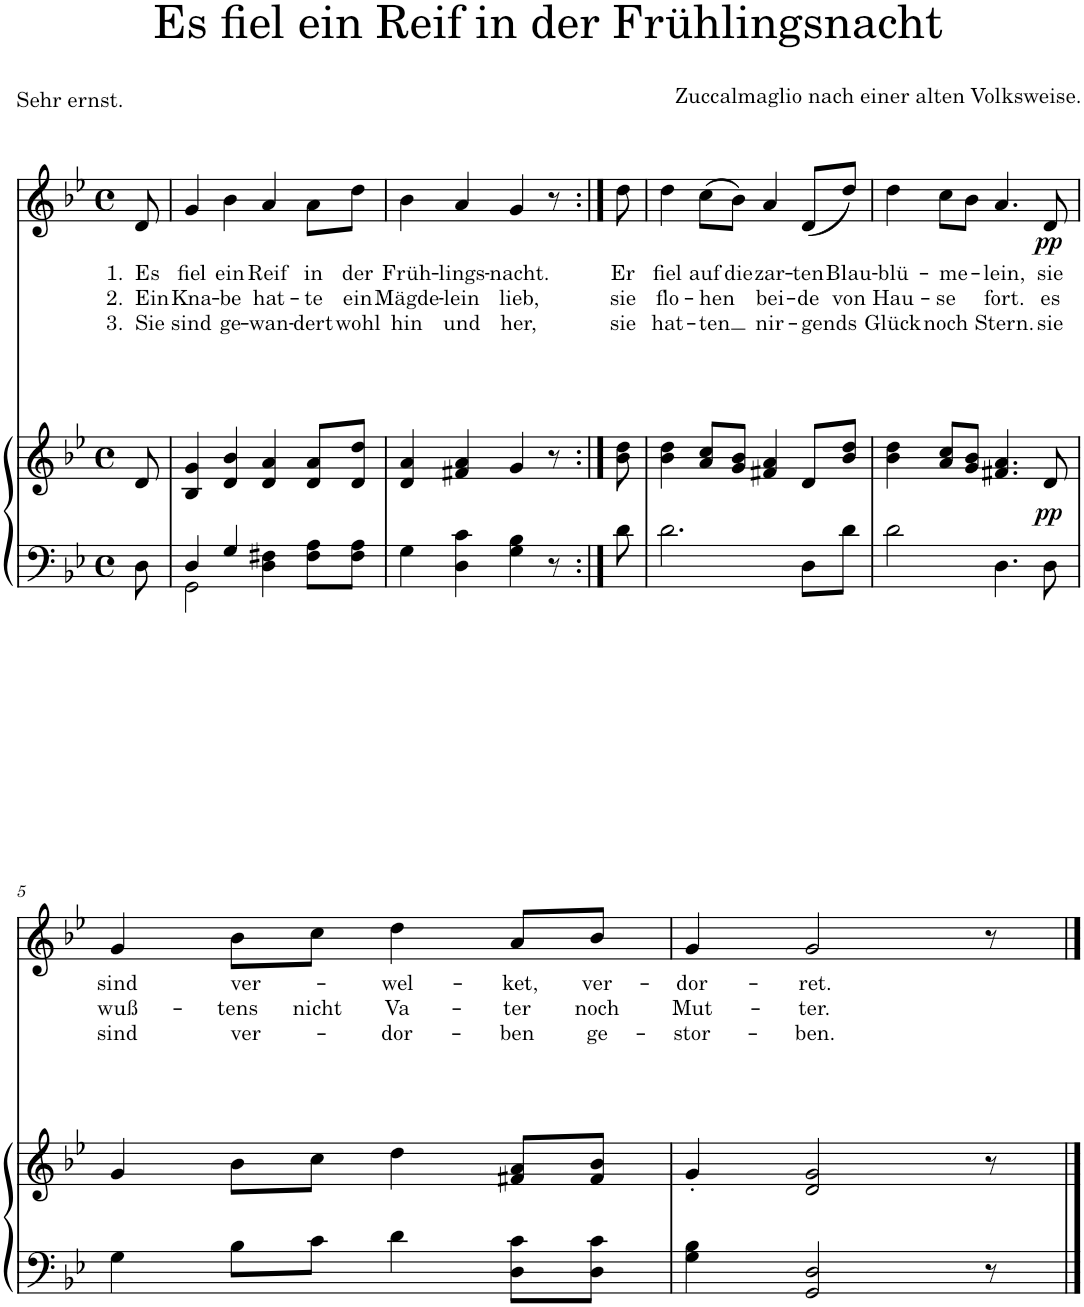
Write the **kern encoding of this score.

**kern	**kern	**dynam	**kern	**text	**text	**text	**dynam
*part2	*part2	*part2	*part1	*part1	*part1	*part1	*part1
*staff3	*staff2	*staff2/3	*staff1	*staff1	*staff1	*staff1	*staff1
*I"Piano	*	*	*I"Voice	*	*	*	*
*I'Pno	*	*	*	*	*	*	*
*clefF4	*clefG2	*	*clefG2	*	*	*	*
*k[b-e-]	*k[b-e-]	*	*k[b-e-]	*	*	*	*
*M4/4	*M4/4	*	*M4/4	*	*	*	*
*met(c)	*met(c)	*	*met(c)	*	*	*	*
=	=	=	=	=	=	=	=
!	!	!	!	!LO:LY:b	!LO:LY:b	!LO:LY:b	!
8D\	8d/	.	8d/	1. Es	2. Ein	3. Sie	.
=1	=1	=1	=1	=1	=1	=1	=1
*^	*	*	*	*	*	*	*
!	!	!	!	!	!LO:LY:b	!LO:LY:b	!LO:LY:b	!
4D/	2GG\	4B-/ 4g/	.	4g/	fiel	Kna-	sind	.
!	!	!	!	!	!LO:LY:b	!LO:LY:b	!LO:LY:b	!
4G/	.	4d/ 4b-/	.	4b-\	ein	-be	ge-	.
!	!	!	!	!	!LO:LY:b	!LO:LY:b	!LO:LY:b	!
4D\ 4F#X\	2ryy	4d/ 4a/	.	4a/	Reif	hat-	-wan-	.
!	!	!	!	!	!LO:LY:b	!LO:LY:b	!LO:LY:b	!
8F#\ 8A\L	.	8d/ 8a/L	.	8a\L	in	-te	-dert	.
!	!	!	!	!	!LO:LY:b	!LO:LY:b	!LO:LY:b	!
8F#\ 8A\J	.	8d/ 8dd/J	.	8dd\J	der	ein	wohl	.
*v	*v	*	*	*	*	*	*	*
==2	==2	=2	=2	=2	=2	=2	=2
!	!	!	!	!LO:LY:b	!LO:LY:b	!LO:LY:b	!
4G\	4d/ 4a/	.	4b-\	Früh-	Mägde-	hin	.
!	!	!	!	!LO:LY:b	!LO:LY:b	!LO:LY:b	!
4D\ 4c\	4f#X/ 4a/	.	4a/	-lings-	-lein	und	.
!	!	!	!	!LO:LY:b	!LO:LY:b	!LO:LY:b	!
4G\ 4B-\	4g/	.	4g/	-nacht.	lieb,	her,	.
8r	8r	.	8r	.	.	.	.
!	!	!	!	!LO:LY:b	!LO:LY:b	!LO:LY:b	!
8d\	8b-\ 8dd\	.	8dd\	Er	sie	sie	.
=3	=3	=3	=3	=3	=3	=3	=3
!	!	!	!	!LO:LY:b	!LO:LY:b	!LO:LY:b	!
2.d\	4b-\ 4dd\	.	4dd\	fiel	flo-	hat-	.
!	!	!	!	!LO:LY:b	!LO:LY:b	!LO:LY:b	!
.	8a/ 8cc/L	.	(8cc\L	auf	-hen	-ten	.
!	!	!	!	!LO:LY:b	!	!	!
.	8g/ 8b-/J	.	8b-\J)	die	.	.	.
!	!	!	!	!LO:LY:b	!LO:LY:b	!LO:LY:b	!
.	4f#X/ 4a/	.	4a/	zar-	bei-	nir-	.
!	!	!	!	!LO:LY:b	!LO:LY:b	!LO:LY:b	!
8D\L	8d/L	.	(8d/L	-ten	-de	-gends	.
!	!	!	!	!LO:LY:b	!LO:LY:b	!	!
8d\J	8b-/ 8dd/J	.	8dd/J)	Blau-	von	.	.
=4	=4	=4	=4	=4	=4	=4	=4
!	!	!	!	!LO:LY:b	!LO:LY:b	!LO:LY:b	!
2d\	4b-\ 4dd\	.	4dd\	-blü-	Hau-	Glück	.
!	!	!	!	!LO:LY:b	!LO:LY:b	!LO:LY:b	!
.	8a/ 8cc/L	.	8cc\L	-me-	-se	noch	.
.	8g/ 8b-/J	.	8b-\J	.	.	.	.
!	!	!	!	!LO:LY:b	!LO:LY:b	!LO:LY:b	!
4.D\	4.f#X/ 4.a/	.	4.a/	lein,	fort.	Stern.	.
!	!	!LO:DY:b	!	!LO:LY:b	!LO:LY:b	!LO:LY:b	!LO:DY:b
8D\	8d/	pp	8d/	sie	es	sie	pp
!!LO:LB:g=z
=5	=5	=5	=5	=5	=5	=5	=5
!	!	!	!	!LO:LY:b	!LO:LY:b	!LO:LY:b	!
4G\	4g/	.	4g/	sind	wuß-	sind	.
!	!	!	!	!LO:LY:b	!LO:LY:b	!LO:LY:b	!
8B-\L	8b-\L	.	8b-\L	ver-	-tens	ver-	.
!	!	!	!	!	!LO:LY:b	!	!
8c\J	8cc\J	.	8cc\J	.	nicht	.	.
!	!	!	!	!LO:LY:b	!LO:LY:b	!LO:LY:b	!
4d\	4dd\	.	4dd\	-wel-	Va-	-dor-	.
!	!	!	!	!LO:LY:b	!LO:LY:b	!LO:LY:b	!
8D\ 8c\L	8f#X/ 8a/L	.	8a/L	-ket,	-ter	-ben	.
!	!	!	!	!LO:LY:b	!LO:LY:b	!LO:LY:b	!
8D\ 8c\J	8f#/ 8b-/J	.	8b-/J	ver-	noch	ge-	.
=6	=6	=6	=6	=6	=6	=6	=6
!	!	!	!	!LO:LY:b	!LO:LY:b	!LO:LY:b	!
4G\ 4B-\	4g'/	.	4g/	-dor-	Mut-	-stor-	.
!	!	!	!	!LO:LY:b	!LO:LY:b	!LO:LY:b	!
2GG/ 2D/	2d/ 2g/	.	2g/	-ret.	-ter.	-ben.	.
8r	8r	.	8r	.	.	.	.
==	==	==	==	==	==	==	==
*-	*-	*-	*-	*-	*-	*-	*-
